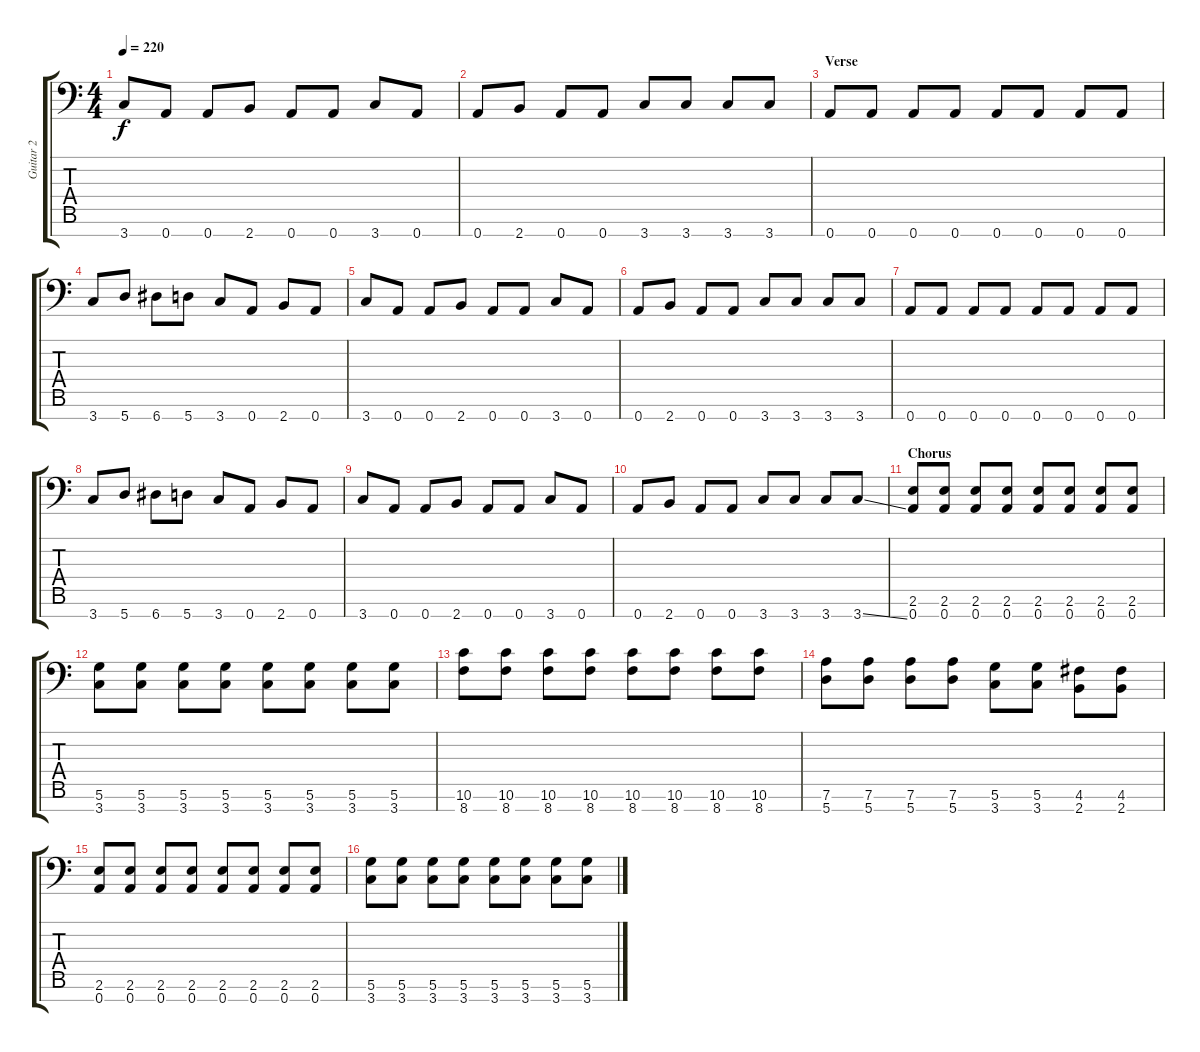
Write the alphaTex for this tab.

\track ("Guitar 2" "Guitar 2") {instrument overdrivenguitar}
\staff {score tabs}
\tuning (D4 A3 F3 C3 G2 D2 A1) {hide}
\ts (4 4)
\tempo 220
\clef f4
\ks c
3.7.8{dy f} 0.7.8 0.7.8 2.7.8 0.7.8 0.7.8 3.7.8 0.7.8 |
0.7.8 2.7.8 0.7.8 0.7.8 3.7.8 3.7.8 3.7.8 3.7.8 |
\section ("" "Verse")
0.7.8 0.7.8 0.7.8 0.7.8 0.7.8 0.7.8 0.7.8 0.7.8 |
3.7.8 5.7.8 6.7.8 5.7.8 3.7.8 0.7.8 2.7.8 0.7.8 |
3.7.8 0.7.8 0.7.8 2.7.8 0.7.8 0.7.8 3.7.8 0.7.8 |
0.7.8 2.7.8 0.7.8 0.7.8 3.7.8 3.7.8 3.7.8 3.7.8 |
0.7.8 0.7.8 0.7.8 0.7.8 0.7.8 0.7.8 0.7.8 0.7.8 |
3.7.8 5.7.8 6.7.8 5.7.8 3.7.8 0.7.8 2.7.8 0.7.8 |
3.7.8 0.7.8 0.7.8 2.7.8 0.7.8 0.7.8 3.7.8 0.7.8 |
0.7.8 2.7.8 0.7.8 0.7.8 3.7.8 3.7.8 3.7.8 3.7{ss}.8 |
\section ("" "Chorus")
(2.6 0.7).8 (2.6 0.7).8 (2.6 0.7).8 (2.6 0.7).8 (2.6 0.7).8 (2.6 0.7).8 (2.6 0.7).8 (2.6 0.7).8 |
(5.6 3.7).8 (5.6 3.7).8 (5.6 3.7).8 (5.6 3.7).8 (5.6 3.7).8 (5.6 3.7).8 (5.6 3.7).8 (5.6 3.7).8 |
(10.6 8.7).8 (10.6 8.7).8 (10.6 8.7).8 (10.6 8.7).8 (10.6 8.7).8 (10.6 8.7).8 (10.6 8.7).8 (10.6 8.7).8 |
(7.6 5.7).8 (7.6 5.7).8 (7.6 5.7).8 (7.6 5.7).8 (5.6 3.7).8 (5.6 3.7).8 (4.6 2.7).8 (4.6 2.7).8 |
(2.6 0.7).8 (2.6 0.7).8 (2.6 0.7).8 (2.6 0.7).8 (2.6 0.7).8 (2.6 0.7).8 (2.6 0.7).8 (2.6 0.7).8 |
(5.6 3.7).8 (5.6 3.7).8 (5.6 3.7).8 (5.6 3.7).8 (5.6 3.7).8 (5.6 3.7).8 (5.6 3.7).8 (5.6 3.7).8
